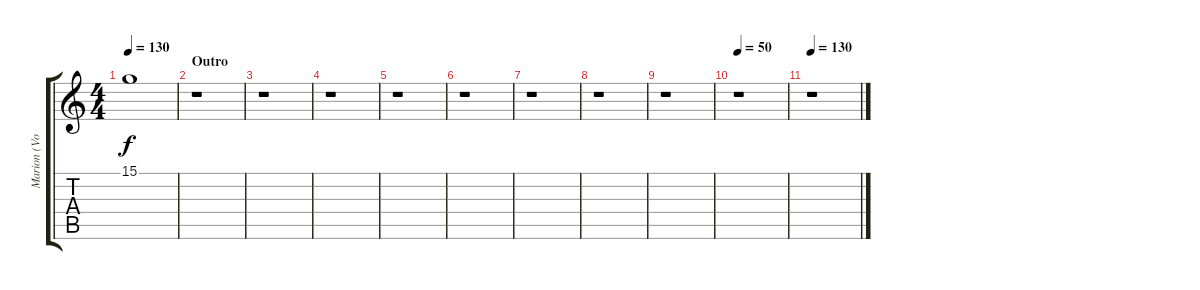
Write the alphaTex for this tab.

\track ("Marion (Vocal)" "Marion (Vo") {instrument lead2sawtooth}
\staff {score tabs}
\tuning (E4 B3 G3 D3 A2 E2) {hide}
\ts (4 4)
\tempo 130
\clef g2
\ks c
15.1.1{dy f} |
\section ("" "Outro")
r.1 |
r.1 |
r.1 |
r.1 |
r.1 |
r.1 |
r.1 |
r.1 |
\tempo 50
r.1 |
\tempo 130
r.1
